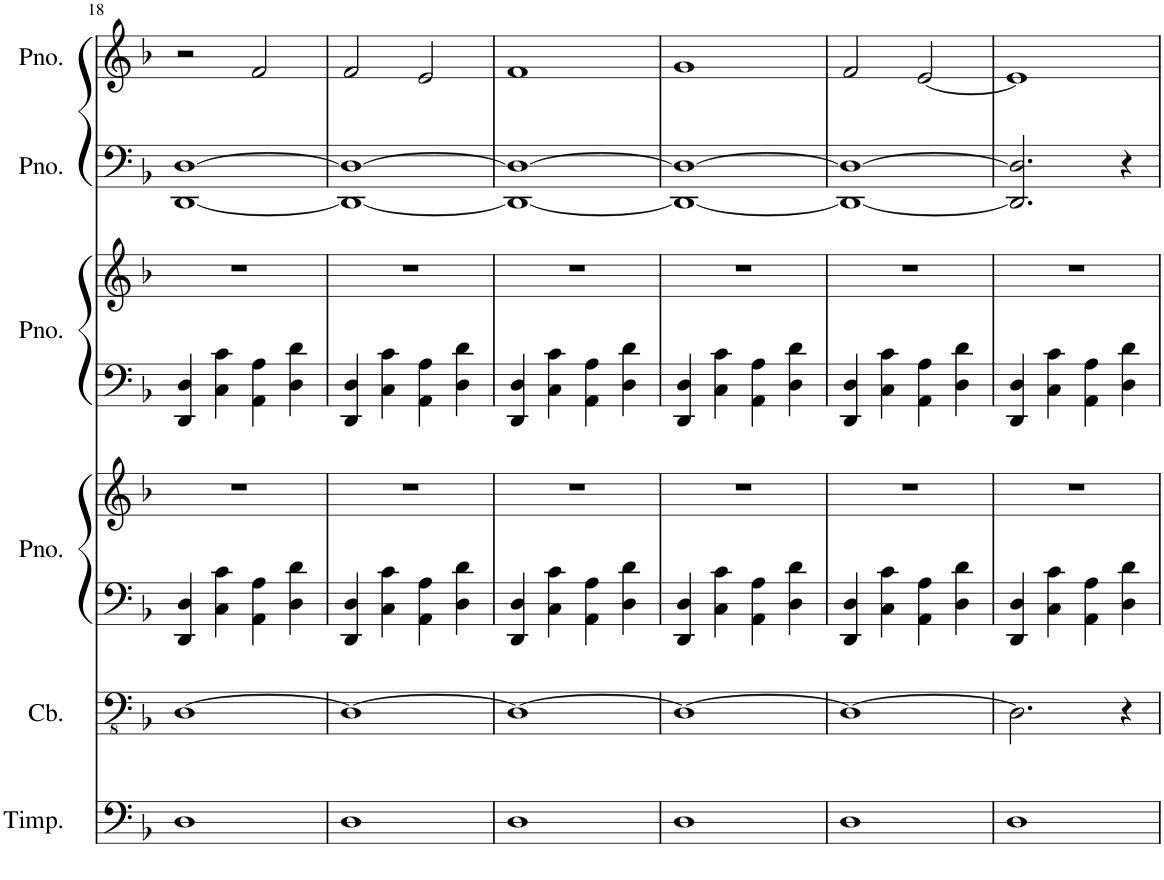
**kern	**kern	**kern	**kern	**kern	**kern	**kern	**kern
*part6	*part5	*part4	*part4	*part3	*part3	*part2	*part1
*staff8	*staff7	*staff6	*staff5	*staff4	*staff3	*staff2	*staff1
*I"Timpani	*I"Double Bass	*I"Piano	*	*I"Piano	*	*I"Piano	*I"Piano
*I'Timp.	*	*I'Pno.	*	*I'Pno.	*	*I'Pno.	*I'Pno.
!!LO:PB:g=z
*clefF4	*clefFv4	*clefF4	*clefG2	*clefF4	*clefG2	*clefF4	*clefG2
*	*Trd7c12	*	*	*	*	*	*
*k[b-]	*k[b-]	*k[b-]	*k[b-]	*k[b-]	*k[b-]	*k[b-]	*k[b-]
*M4/4	*M4/4	*M4/4	*M4/4	*M4/4	*M4/4	*M4/4	*M4/4
=18	=18	=18	=18	=18	=18	=18	=18
1D	[1DD	4DD/ 4D/	1r	4DD/ 4D/	1r	[1DD [1D	2r
.	.	4C\ 4c\	.	4C\ 4c\	.	.	.
.	.	4AA\ 4A\	.	4AA\ 4A\	.	.	2f/
.	.	4D\ 4d\	.	4D\ 4d\	.	.	.
=19	=19	=19	=19	=19	=19	=19	=19
1D	1DD_	4DD/ 4D/	1r	4DD/ 4D/	1r	[1DD [1D	2f/
.	.	4C\ 4c\	.	4C\ 4c\	.	.	.
.	.	4AA\ 4A\	.	4AA\ 4A\	.	.	2e/
.	.	4D\ 4d\	.	4D\ 4d\	.	.	.
=20	=20	=20	=20	=20	=20	=20	=20
1D	1DD_	4DD/ 4D/	1r	4DD/ 4D/	1r	[1DD [1D	1f
.	.	4C\ 4c\	.	4C\ 4c\	.	.	.
.	.	4AA\ 4A\	.	4AA\ 4A\	.	.	.
.	.	4D\ 4d\	.	4D\ 4d\	.	.	.
=21	=21	=21	=21	=21	=21	=21	=21
1D	1DD_	4DD/ 4D/	1r	4DD/ 4D/	1r	[1DD [1D	1g
.	.	4C\ 4c\	.	4C\ 4c\	.	.	.
.	.	4AA\ 4A\	.	4AA\ 4A\	.	.	.
.	.	4D\ 4d\	.	4D\ 4d\	.	.	.
=22	=22	=22	=22	=22	=22	=22	=22
1D	1DD_	4DD/ 4D/	1r	4DD/ 4D/	1r	[1DD [1D	2f/
.	.	4C\ 4c\	.	4C\ 4c\	.	.	.
.	.	4AA\ 4A\	.	4AA\ 4A\	.	.	[2e/
.	.	4D\ 4d\	.	4D\ 4d\	.	.	.
=23	=23	=23	=23	=23	=23	=23	=23
1D	2.DD\]	4DD/ 4D/	1r	4DD/ 4D/	1r	2.DD/ 2.D/	1e]
.	.	4C\ 4c\	.	4C\ 4c\	.	.	.
.	.	4AA\ 4A\	.	4AA\ 4A\	.	.	.
.	4r	4D\ 4d\	.	4D\ 4d\	.	4r	.
=	=	=	=	=	=	=	=
*-	*-	*-	*-	*-	*-	*-	*-
